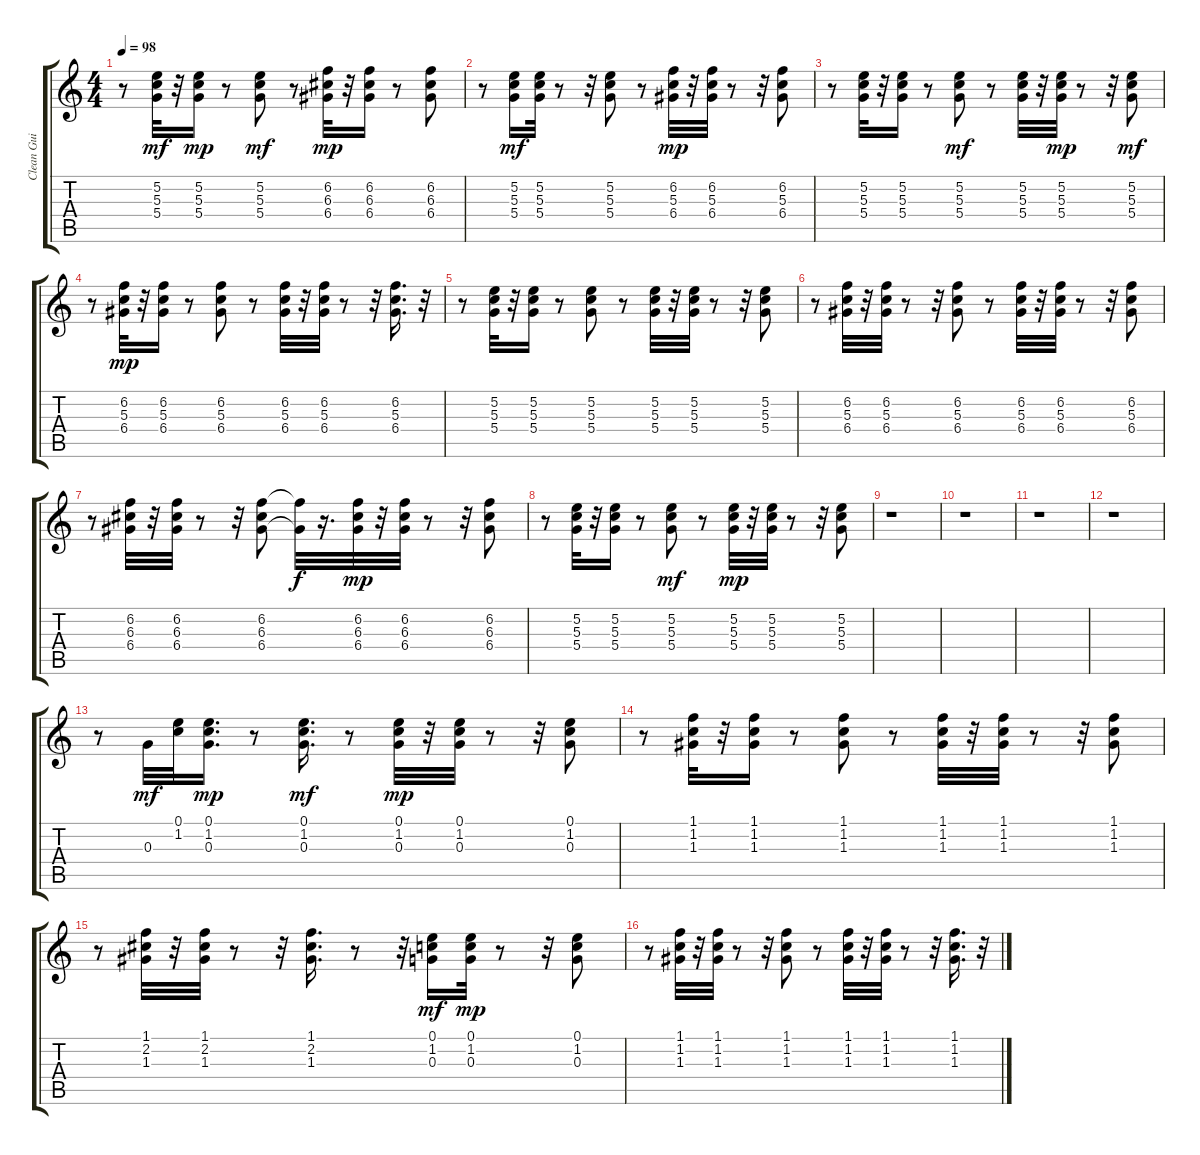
\track ("Clean Gui" "Clean Gui") {instrument electricguitarclean}
\staff {score tabs}
\tuning (E4 B3 G3 D3 A2 E2) {hide}
\ts (4 4)
\tempo 98
\clef g2
\ks c
r.8{dy mp} (5.2 5.3 5.4).32{dy mf} r.32 (5.2 5.3 5.4).16{dy mp} r.8 (5.2 5.3 5.4).8{dy mf} r.8 (6.2 6.3 6.4).32{dy mp} r.32 (6.2 6.3 6.4).16 r.8 (6.2 6.3 6.4).8 |
r.8 (5.2 5.3 5.4).16{dy mf} (5.2 5.3 5.4).32 r.8 r.32 (5.2 5.3 5.4).8 r.8 (6.2 5.3 6.4).32{dy mp} r.32 (6.2 5.3 6.4).32 r.8 r.32 (6.2 5.3 6.4).8 |
r.8 (5.2 5.3 5.4).32 r.32 (5.2 5.3 5.4).16 r.8 (5.2 5.3 5.4).8{dy mf} r.8 (5.2 5.3 5.4).32 r.32 (5.2 5.3 5.4).32{dy mp} r.8 r.32 (5.2 5.3 5.4).8{dy mf} |
r.8 (6.2 5.3 6.4).32{dy mp} r.32 (6.2 5.3 6.4).16 r.8 (6.2 5.3 6.4).8 r.8 (6.2 5.3 6.4).32 r.32 (6.2 5.3 6.4).32 r.8 r.32 (6.2 5.3 6.4).16{d} r.32 |
r.8 (5.2 5.3 5.4).32 r.32 (5.2 5.3 5.4).16 r.8 (5.2 5.3 5.4).8 r.8 (5.2 5.3 5.4).32 r.32 (5.2 5.3 5.4).32 r.8 r.32 (5.2 5.3 5.4).8 |
r.8 (6.2 5.3 6.4).32 r.32 (6.2 5.3 6.4).32 r.8 r.32 (6.2 5.3 6.4).8 r.8 (6.2 5.3 6.4).32 r.32 (6.2 5.3 6.4).32 r.8 r.32 (6.2 5.3 6.4).8 |
r.8 (6.2 6.3 6.4).32 r.32 (6.2 6.3 6.4).32 r.8 r.32 (6.2 6.3 6.4).8 (6.2{t} 6.4{t}).32{dy f} r.16{d} (6.2 6.3 6.4).32{dy mp} r.32 (6.2 6.3 6.4).32 r.8 r.32 (6.2 6.3 6.4).8 |
r.8 (5.2 5.3 5.4).32 r.32 (5.2 5.3 5.4).16 r.8 (5.2 5.3 5.4).8{dy mf} r.8 (5.2 5.3 5.4).32{dy mp} r.32 (5.2 5.3 5.4).32 r.8 r.32 (5.2 5.3 5.4).8 |
r.1 |
r.1 |
r.1 |
r.1 |
r.8 0.3.32{dy mf} (0.1 1.2).32 (0.1 1.2 0.3).16{d dy mp} r.8 (0.1 1.2 0.3).16{d dy mf} r.8 (0.1 1.2 0.3).32{dy mp} r.32 (0.1 1.2 0.3).32 r.8 r.32 (0.1 1.2 0.3).8 |
r.8 (1.1 1.2 1.3).32 r.32 (1.1 1.2 1.3).16 r.8 (1.1 1.2 1.3).8 r.8 (1.1 1.2 1.3).32 r.32 (1.1 1.2 1.3).32 r.8 r.32 (1.1 1.2 1.3).8 |
r.8 (1.1 2.2 1.3).32 r.32 (1.1 2.2 1.3).32 r.8 r.32 (1.1 2.2 1.3).16{d} r.8 r.32 (0.1 1.2 0.3).16{dy mf} (0.1 1.2 0.3).32{dy mp} r.8 r.32 (0.1 1.2 0.3).8 |
r.8 (1.1 1.2 1.3).32 r.32 (1.1 1.2 1.3).32 r.8 r.32 (1.1 1.2 1.3).8 r.8 (1.1 1.2 1.3).32 r.32 (1.1 1.2 1.3).32 r.8 r.32 (1.1 1.2 1.3).16{d} r.32
